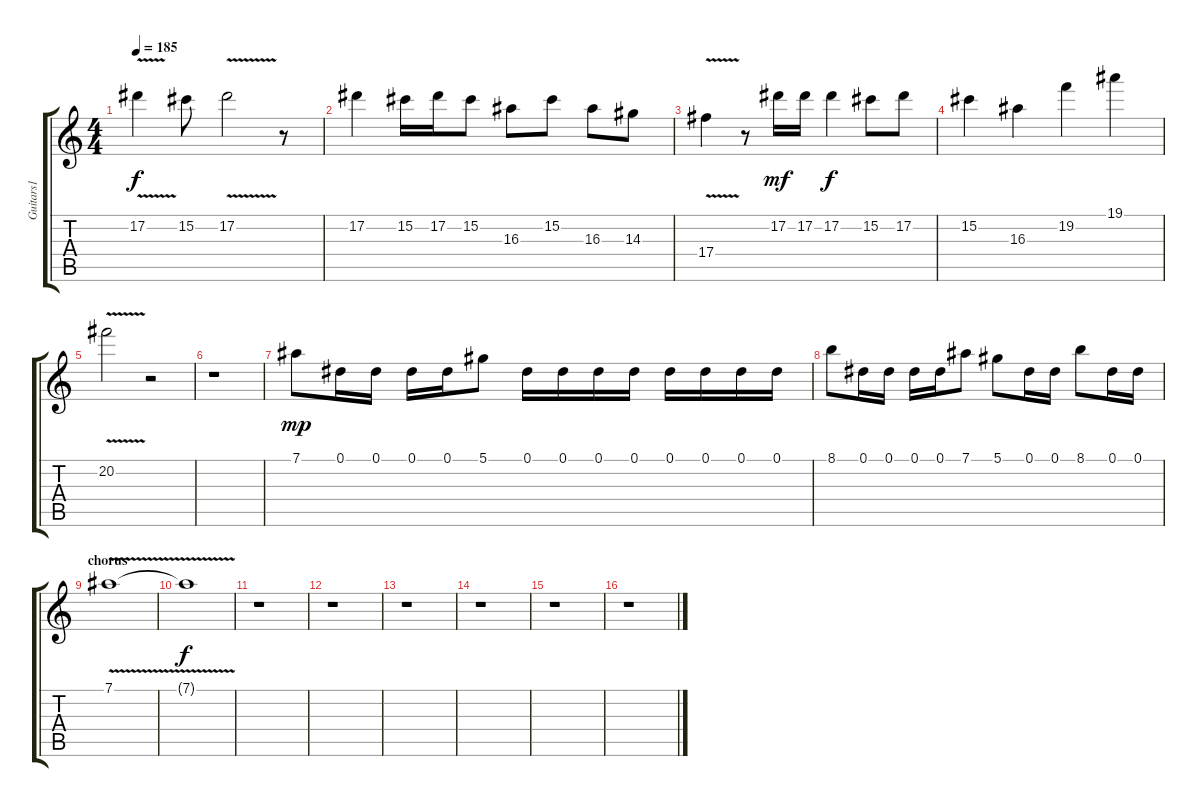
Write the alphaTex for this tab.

\track ("Guitars1" "Guitars1") {instrument distortionguitar}
\staff {score tabs}
\tuning (Eb4 Bb3 Gb3 Db3 Ab2 Eb2) {hide}
\ts (4 4)
\section ("" "")
\tempo 185
\clef g2
\ks c
17.2{v}.4{dy f} 15.2.8 17.2{v}.2 r.8 |
17.2.4 15.2.16 17.2.16 15.2.8 16.3.8 15.2.8 16.3.8 14.3.8 |
17.4{v}.4 r.8 17.2.16{dy mf} 17.2.16 17.2.4{dy f} 15.2.8 17.2.8 |
15.2.4 16.3.4 19.2.4 19.1.4 |
20.2{v}.2 r.2 |
r.1 |
7.1.8{dy mp} 0.1.16 0.1.16 0.1.16 0.1.16 5.1.8 0.1.16 0.1.16 0.1.16 0.1.16 0.1.16 0.1.16 0.1.16 0.1.16 |
8.1.8 0.1.16 0.1.16 0.1.16 0.1.16 7.1.8 5.1.8 0.1.16 0.1.16 8.1.8 0.1.16 0.1.16 |
\section ("" "chorus")
7.1{v}.1{volume 0} |
7.1{t}.1{dy f} |
r.1 |
r.1{volume 14} |
r.1 |
r.1 |
r.1 |
r.1
